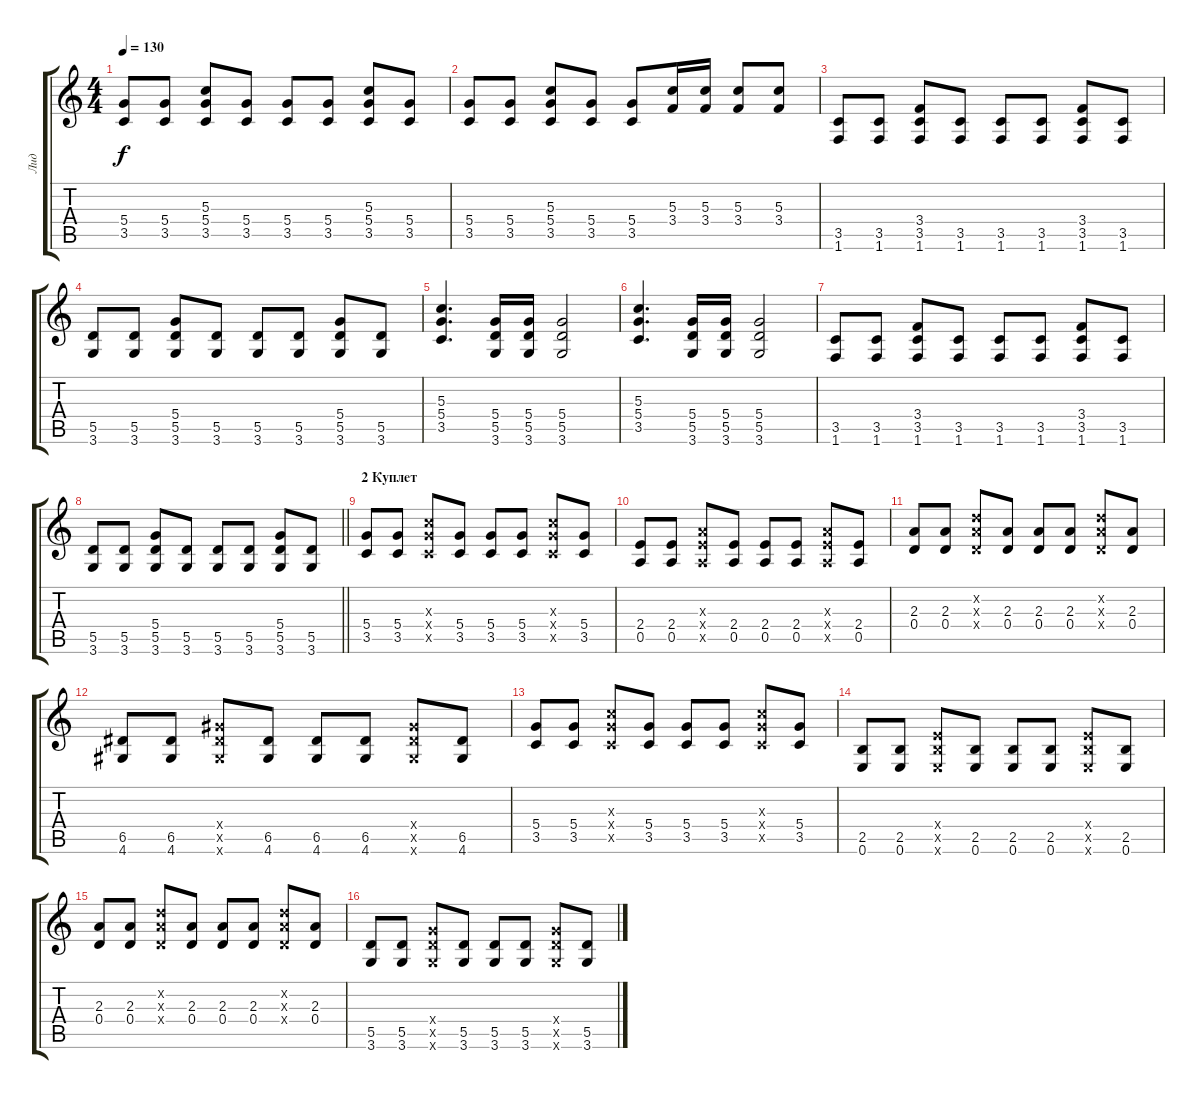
\track ("Лид" "Лид") {instrument electricguitarmuted}
\staff {score tabs}
\tuning (E4 B3 G3 D3 A2 E2) {hide}
\ts (4 4)
\tempo 130
\clef g2
\ks c
(5.4 3.5).8{dy f volume 7} (5.4 3.5).8 (5.3 5.4 3.5).8 (5.4 3.5).8 (5.4 3.5).8 (5.4 3.5).8 (5.3 5.4 3.5).8 (5.4 3.5).8 |
(5.4 3.5).8 (5.4 3.5).8 (5.3 5.4 3.5).8 (5.4 3.5).8 (5.4 3.5).8 (5.3 3.4).16 (5.3 3.4).16 (5.3 3.4).8 (5.3 3.4).8 |
(3.5 1.6).8 (3.5 1.6).8 (3.4 3.5 1.6).8 (3.5 1.6).8 (3.5 1.6).8 (3.5 1.6).8 (3.4 3.5 1.6).8 (3.5 1.6).8 |
(5.5 3.6).8 (5.5 3.6).8 (5.4 5.5 3.6).8 (5.5 3.6).8 (5.5 3.6).8 (5.5 3.6).8 (5.4 5.5 3.6).8 (5.5 3.6).8 |
(5.3 5.4 3.5).4{d} (5.4 5.5 3.6).16 (5.4 5.5 3.6).16 (5.4 5.5 3.6).2 |
(5.3 5.4 3.5).4{d} (5.4 5.5 3.6).16 (5.4 5.5 3.6).16 (5.4 5.5 3.6).2 |
(3.5 1.6).8 (3.5 1.6).8 (3.4 3.5 1.6).8 (3.5 1.6).8 (3.5 1.6).8 (3.5 1.6).8 (3.4 3.5 1.6).8 (3.5 1.6).8 |
\barLineRight lightlight
(5.5 3.6).8 (5.5 3.6).8 (5.4 5.5 3.6).8 (5.5 3.6).8 (5.5 3.6).8 (5.5 3.6).8 (5.4 5.5 3.6).8 (5.5 3.6).8 |
\section ("" "2 Куплет")
(5.4 3.5).8{volume 12} (5.4 3.5).8 (5.3{x} 5.4{x} 3.5{x}).8 (5.4 3.5).8 (5.4 3.5).8 (5.4 3.5).8 (5.3{x} 5.4{x} 3.5{x}).8 (5.4 3.5).8 |
(2.4 0.5).8 (2.4 0.5).8 (2.3{x} 2.4{x} 0.5{x}).8 (2.4 0.5).8 (2.4 0.5).8 (2.4 0.5).8 (2.3{x} 2.4{x} 0.5{x}).8 (2.4 0.5).8 |
(2.3 0.4).8 (2.3 0.4).8 (3.2{x} 2.3{x} 0.4{x}).8 (2.3 0.4).8 (2.3 0.4).8 (2.3 0.4).8 (3.2{x} 2.3{x} 0.4{x}).8 (2.3 0.4).8 |
(6.5 4.6).8 (6.5 4.6).8 (6.4{x} 6.5{x} 4.6{x}).8 (6.5 4.6).8 (6.5 4.6).8 (6.5 4.6).8 (6.4{x} 6.5{x} 4.6{x}).8 (6.5 4.6).8 |
(5.4 3.5).8 (5.4 3.5).8 (5.3{x} 5.4{x} 3.5{x}).8 (5.4 3.5).8 (5.4 3.5).8 (5.4 3.5).8 (5.3{x} 5.4{x} 3.5{x}).8 (5.4 3.5).8 |
(2.5 0.6).8 (2.5 0.6).8 (2.4{x} 2.5{x} 0.6{x}).8 (2.5 0.6).8 (2.5 0.6).8 (2.5 0.6).8 (2.4{x} 2.5{x} 0.6{x}).8 (2.5 0.6).8 |
(2.3 0.4).8 (2.3 0.4).8 (3.2{x} 2.3{x} 0.4{x}).8 (2.3 0.4).8 (2.3 0.4).8 (2.3 0.4).8 (3.2{x} 2.3{x} 0.4{x}).8 (2.3 0.4).8 |
(5.5 3.6).8 (5.5 3.6).8 (5.4{x} 5.5{x} 3.6{x}).8 (5.5 3.6).8 (5.5 3.6).8 (5.5 3.6).8 (5.4{x} 5.5{x} 3.6{x}).8 (5.5 3.6).8
